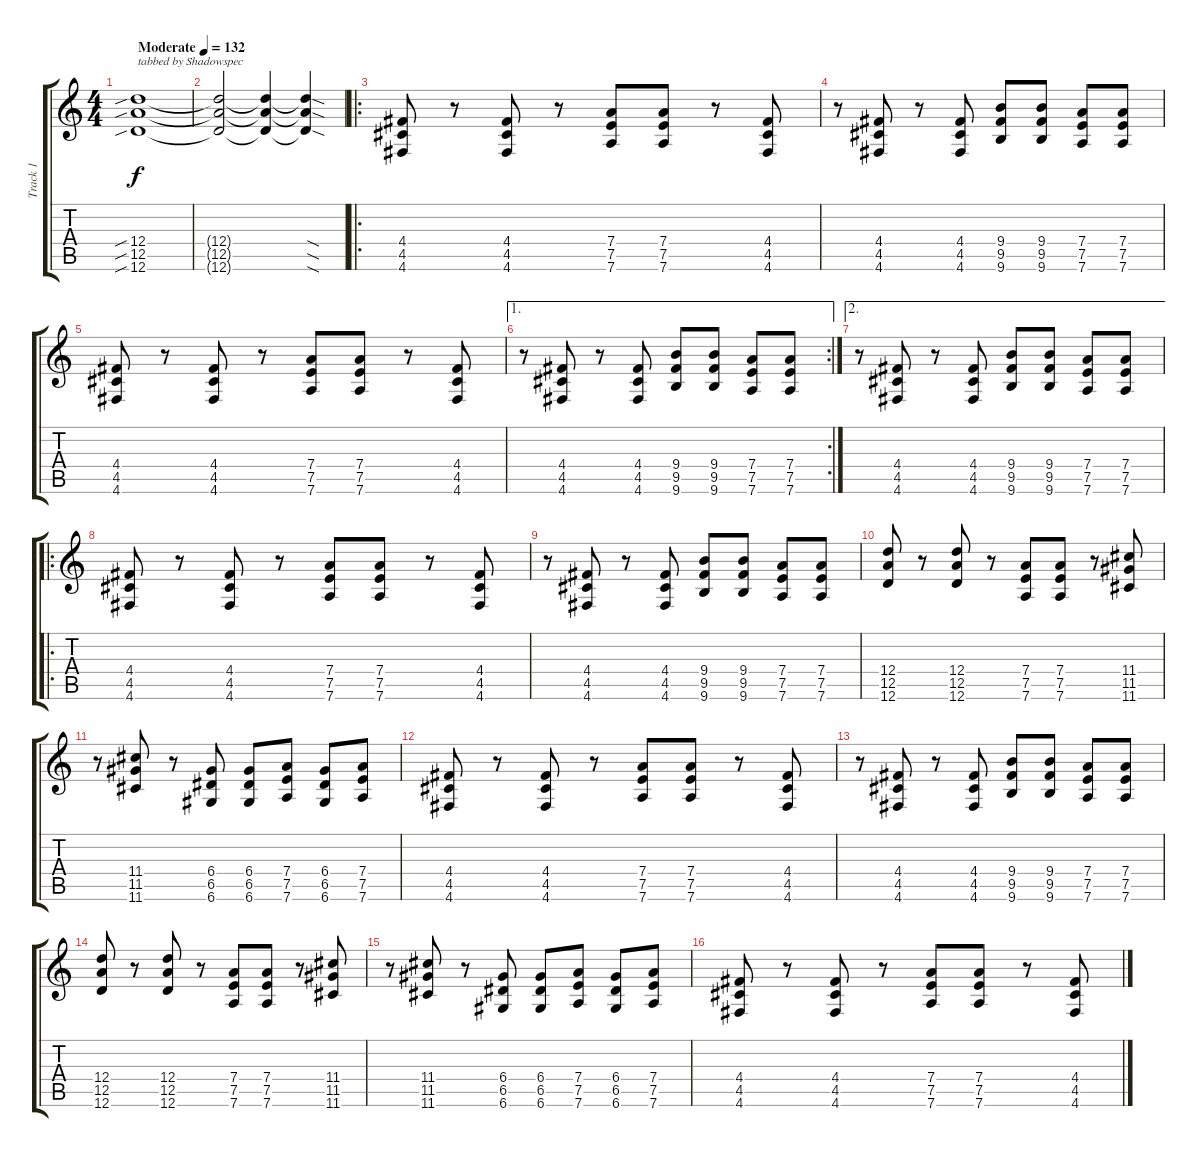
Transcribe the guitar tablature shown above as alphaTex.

\track ("Track 1" "Track 1") {instrument overdrivenguitar}
\staff {score tabs}
\tuning (E4 B3 G3 D3 A2 D2) {hide}
\ts (4 4)
\tempo (132 "Moderate")
\clef g2
\ks c
(12.4{sib} 12.5{sib} 12.6{sib}).1{txt "tabbed by Shadowspec" dy f volume 13 instrument overdrivenguitar} |
(12.4{t} 12.5{t} 12.6{t}).2 (12.4{t} 12.5{t} 12.6{t}).4 (12.4{sod t} 12.5{sod t} 12.6{sod t}).4 |
\ro
(4.4 4.5 4.6).8 r.8 (4.4 4.5 4.6).8 r.8 (7.4 7.5 7.6).8 (7.4 7.5 7.6).8 r.8 (4.4 4.5 4.6).8 |
r.8 (4.4 4.5 4.6).8 r.8 (4.4 4.5 4.6).8 (9.4 9.5 9.6).8 (9.4 9.5 9.6).8 (7.4 7.5 7.6).8 (7.4 7.5 7.6).8 |
(4.4 4.5 4.6).8 r.8 (4.4 4.5 4.6).8 r.8 (7.4 7.5 7.6).8 (7.4 7.5 7.6).8 r.8 (4.4 4.5 4.6).8 |
\ae 1
\rc 2
r.8 (4.4 4.5 4.6).8 r.8 (4.4 4.5 4.6).8 (9.4 9.5 9.6).8 (9.4 9.5 9.6).8 (7.4 7.5 7.6).8 (7.4 7.5 7.6).8 |
\ae 2
r.8 (4.4 4.5 4.6).8 r.8 (4.4 4.5 4.6).8 (9.4 9.5 9.6).8 (9.4 9.5 9.6).8 (7.4 7.5 7.6).8 (7.4 7.5 7.6).8 |
\ro
(4.4 4.5 4.6).8{balance 16} r.8 (4.4 4.5 4.6).8 r.8 (7.4 7.5 7.6).8 (7.4 7.5 7.6).8 r.8 (4.4 4.5 4.6).8 |
r.8 (4.4 4.5 4.6).8 r.8 (4.4 4.5 4.6).8 (9.4 9.5 9.6).8 (9.4 9.5 9.6).8 (7.4 7.5 7.6).8 (7.4 7.5 7.6).8 |
(12.4 12.5 12.6).8 r.8 (12.4 12.5 12.6).8 r.8 (7.4 7.5 7.6).8 (7.4 7.5 7.6).8 r.8 (11.4 11.5 11.6).8 |
r.8 (11.4 11.5 11.6).8 r.8 (6.4 6.5 6.6).8 (6.4 6.5 6.6).8 (7.4 7.5 7.6).8 (6.4 6.5 6.6).8 (7.4 7.5 7.6).8 |
(4.4 4.5 4.6).8{balance 8} r.8 (4.4 4.5 4.6).8 r.8 (7.4 7.5 7.6).8 (7.4 7.5 7.6).8 r.8 (4.4 4.5 4.6).8 |
r.8 (4.4 4.5 4.6).8 r.8 (4.4 4.5 4.6).8 (9.4 9.5 9.6).8 (9.4 9.5 9.6).8 (7.4 7.5 7.6).8 (7.4 7.5 7.6).8 |
(12.4 12.5 12.6).8 r.8 (12.4 12.5 12.6).8 r.8 (7.4 7.5 7.6).8 (7.4 7.5 7.6).8 r.8 (11.4 11.5 11.6).8 |
r.8 (11.4 11.5 11.6).8 r.8 (6.4 6.5 6.6).8 (6.4 6.5 6.6).8 (7.4 7.5 7.6).8 (6.4 6.5 6.6).8 (7.4 7.5 7.6).8 |
(4.4 4.5 4.6).8 r.8 (4.4 4.5 4.6).8 r.8 (7.4 7.5 7.6).8 (7.4 7.5 7.6).8 r.8 (4.4 4.5 4.6).8
